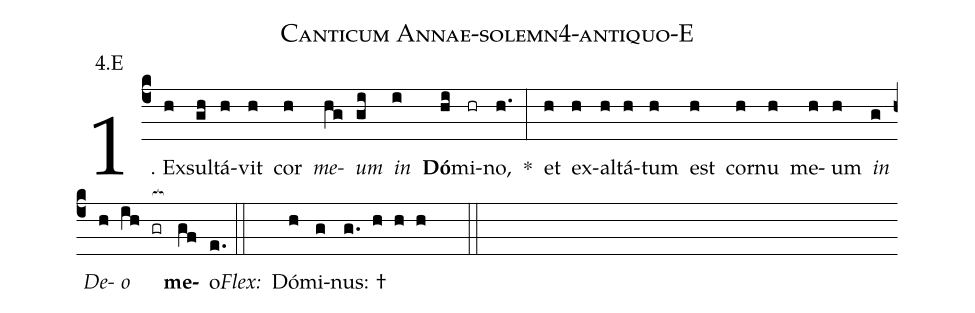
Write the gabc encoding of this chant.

name: Canticum Annae-solemn4-antiquo-E;
annotation: 4.E;
%%
(c4)1. Ex(h)sul(gh)tá(h)vit(h) cor(h) <i>me</i>(hg)<i>um</i>(gi) <i>in</i>(i) <b>Dó</b>(hi)mi(hr)no,(h.) *(:) et(h) ex(h)al(h)tá(h)tum(h) est(h) cor(h)nu(h) me(h)um(h) <i>in</i>(g) <i>De</i>(h)<i>o</i>(ih gr[ocb:1{]) <b>me</b>(gf[ocb:0}])o.(e.) (::)
<i>Flex:</i>()  Dó(h)mi(g)nus: †(g. h h h  ::)
